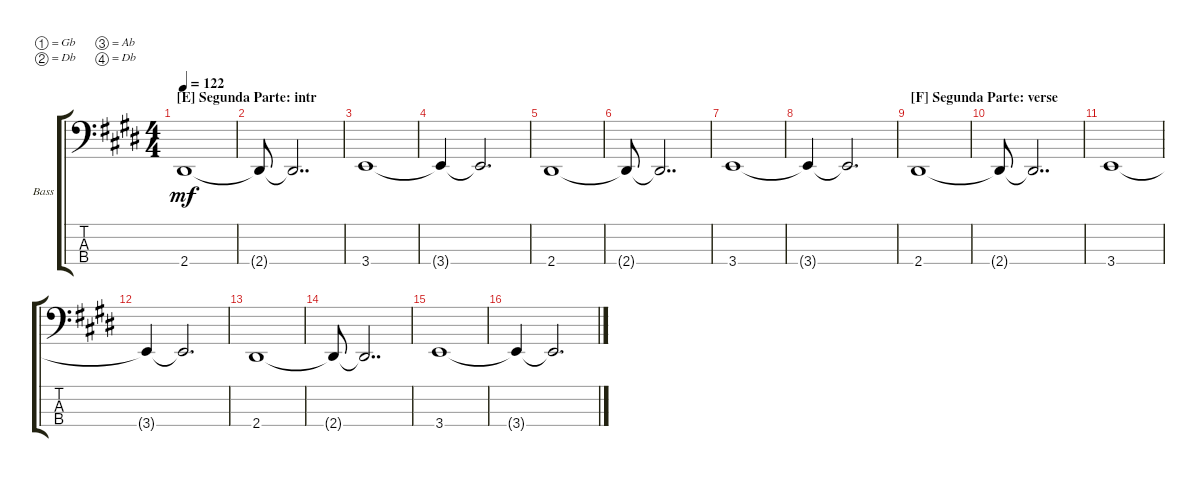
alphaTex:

\defaultSystemsLayout 4
\bracketExtendMode groupsimilarinstruments
\firstSystemTrackNameOrientation horizontal
\otherSystemsTrackNameOrientation horizontal
\track ("Baixo" "Bass") {multiBarRest instrument electricbassfinger}
\staff {score tabs}
\tuning (Gb2 Db2 Ab1 Db1)
\ts (4 4)
\section ("E" "Segunda Parte: intr")
\tempo 122
\clef f4
\ks e
2.4.1{dy mf} |
2.4{t}.8 2.4{t}.2{dd} |
3.4.1 |
3.4{t}.4 3.4{t}.2{d} |
2.4.1 |
2.4{t}.8 2.4{t}.2{dd} |
3.4.1 |
3.4{t}.4 3.4{t}.2{d} |
\section ("F" "Segunda Parte: verse")
2.4.1 |
2.4{t}.8 2.4{t}.2{dd} |
3.4.1 |
3.4{t}.4 3.4{t}.2{d} |
2.4.1 |
2.4{t}.8 2.4{t}.2{dd} |
3.4.1 |
3.4{t}.4 3.4{t}.2{d}
